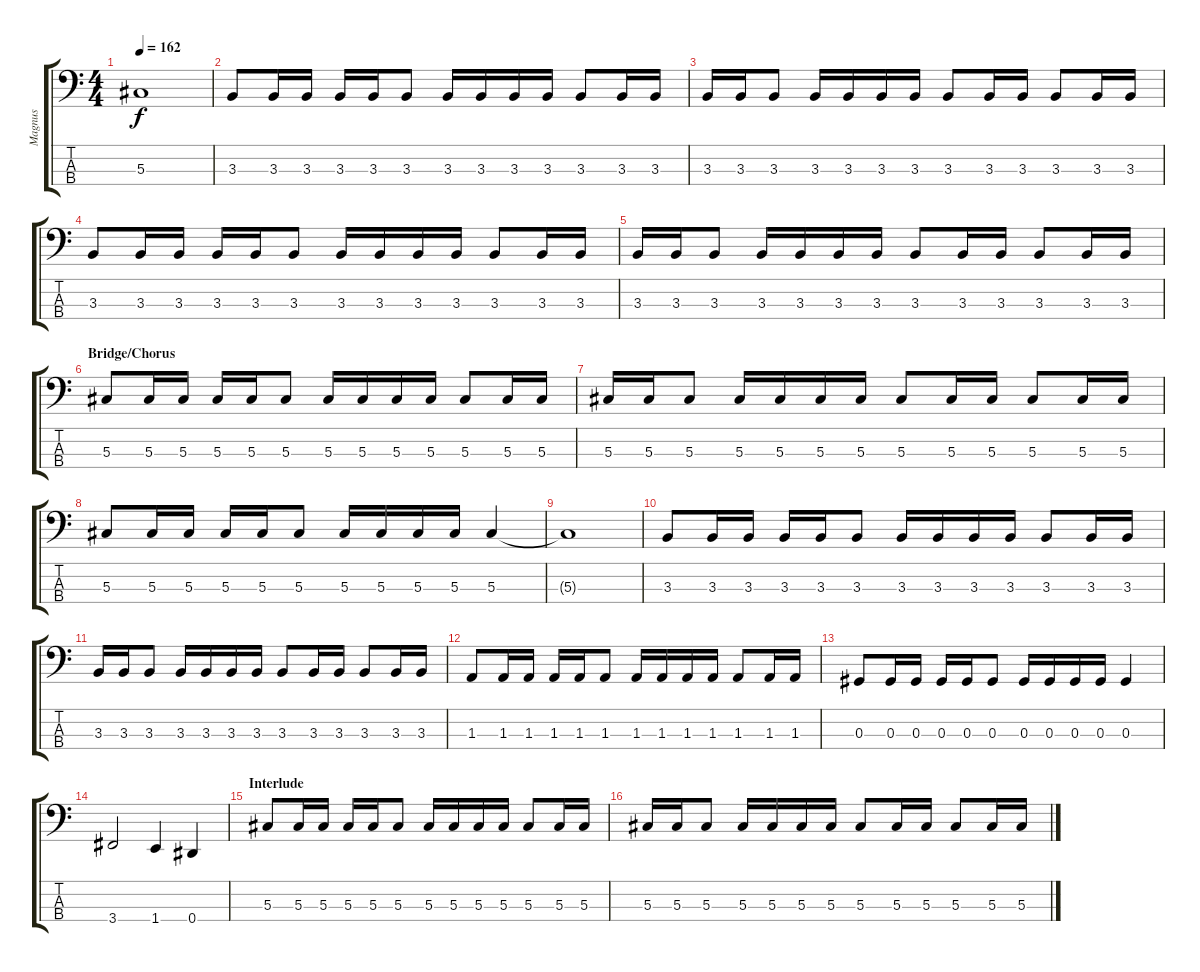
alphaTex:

\track ("Magnus" "Magnus") {instrument electricbassfinger}
\staff {score tabs}
\tuning (Gb2 Db2 Ab1 Eb1) {hide}
\ts (4 4)
\tempo 162
\clef f4
\ks c
5.3{t}.1{dy f} |
3.3.8 3.3.16 3.3.16 3.3.16 3.3.16 3.3.8 3.3.16 3.3.16 3.3.16 3.3.16 3.3.8 3.3.16 3.3.16 |
3.3.16 3.3.16 3.3.8 3.3.16 3.3.16 3.3.16 3.3.16 3.3.8 3.3.16 3.3.16 3.3.8 3.3.16 3.3.16 |
3.3.8 3.3.16 3.3.16 3.3.16 3.3.16 3.3.8 3.3.16 3.3.16 3.3.16 3.3.16 3.3.8 3.3.16 3.3.16 |
3.3.16 3.3.16 3.3.8 3.3.16 3.3.16 3.3.16 3.3.16 3.3.8 3.3.16 3.3.16 3.3.8 3.3.16 3.3.16 |
\section ("" "Bridge/Chorus")
5.3.8 5.3.16 5.3.16 5.3.16 5.3.16 5.3.8 5.3.16 5.3.16 5.3.16 5.3.16 5.3.8 5.3.16 5.3.16 |
5.3.16 5.3.16 5.3.8 5.3.16 5.3.16 5.3.16 5.3.16 5.3.8 5.3.16 5.3.16 5.3.8 5.3.16 5.3.16 |
5.3.8 5.3.16 5.3.16 5.3.16 5.3.16 5.3.8 5.3.16 5.3.16 5.3.16 5.3.16 5.3.4 |
5.3{t}.1 |
3.3.8 3.3.16 3.3.16 3.3.16 3.3.16 3.3.8 3.3.16 3.3.16 3.3.16 3.3.16 3.3.8 3.3.16 3.3.16 |
3.3.16 3.3.16 3.3.8 3.3.16 3.3.16 3.3.16 3.3.16 3.3.8 3.3.16 3.3.16 3.3.8 3.3.16 3.3.16 |
1.3.8 1.3.16 1.3.16 1.3.16 1.3.16 1.3.8 1.3.16 1.3.16 1.3.16 1.3.16 1.3.8 1.3.16 1.3.16 |
0.3.8 0.3.16 0.3.16 0.3.16 0.3.16 0.3.8 0.3.16 0.3.16 0.3.16 0.3.16 0.3.4 |
3.4.2 1.4.4 0.4.4 |
\section ("" "Interlude")
5.3.8 5.3.16 5.3.16 5.3.16 5.3.16 5.3.8 5.3.16 5.3.16 5.3.16 5.3.16 5.3.8 5.3.16 5.3.16 |
5.3.16 5.3.16 5.3.8 5.3.16 5.3.16 5.3.16 5.3.16 5.3.8 5.3.16 5.3.16 5.3.8 5.3.16 5.3.16
